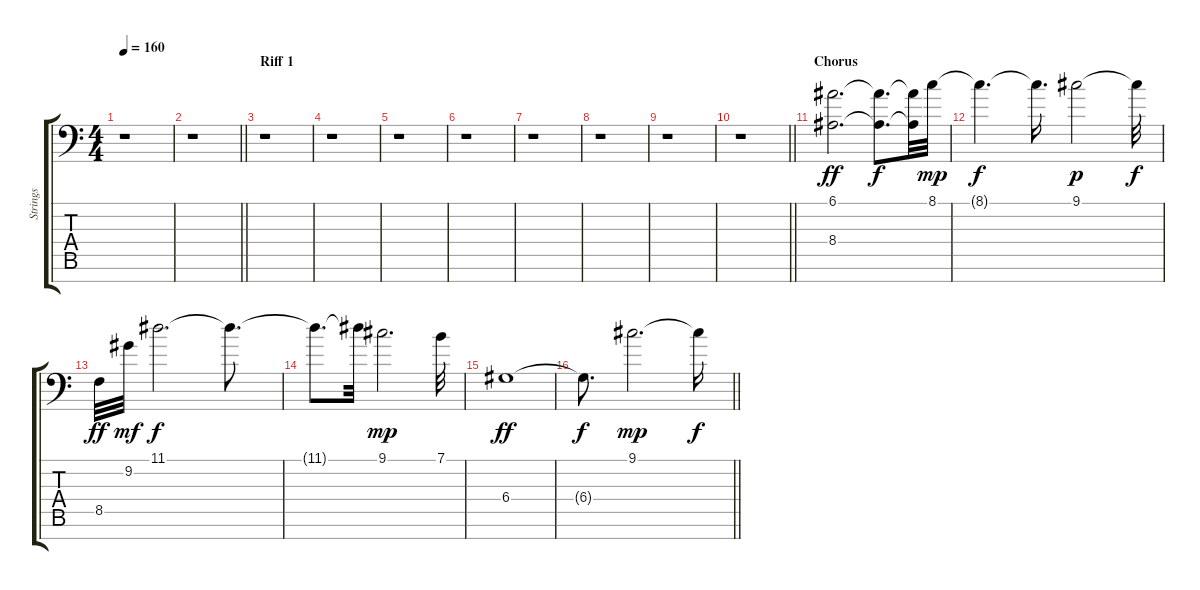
\track ("Strings" "Strings") {instrument synthstrings2}
\staff {score tabs}
\tuning (E4 B3 G3 D3 A2 E2 C-1) {hide}
\ts (4 4)
\tempo 160
\clef f4
\ks c
r.1{dy ff} |
\barLineRight lightlight
r.1 |
\section ("" "Riff 1")
r.1 |
r.1 |
r.1 |
r.1 |
r.1 |
r.1 |
r.1 |
\barLineRight lightlight
r.1 |
\section ("" "Chorus")
(6.1 8.4).2{d} (6.1{t} 8.4{t}).8{d dy f} (6.1{t} 8.4{t}).32 8.1.32{dy mp} |
8.1{t}.4{d dy f} 8.1{t}.16{d} 9.1.2{dy p} 9.1{t}.32{dy f} |
8.5.32{dy ff} 9.2.32{dy mf} 11.1.2{d dy f} 11.1{t}.8{d} |
11.1{t}.8{d} 11.1{t}.32 9.1.2{d dy mp} 7.1.32 |
6.4.1{dy ff} |
\barLineRight lightlight
6.4{t}.8{d dy f} 9.1.2{d dy mp} 9.1{t}.16{dy f}
